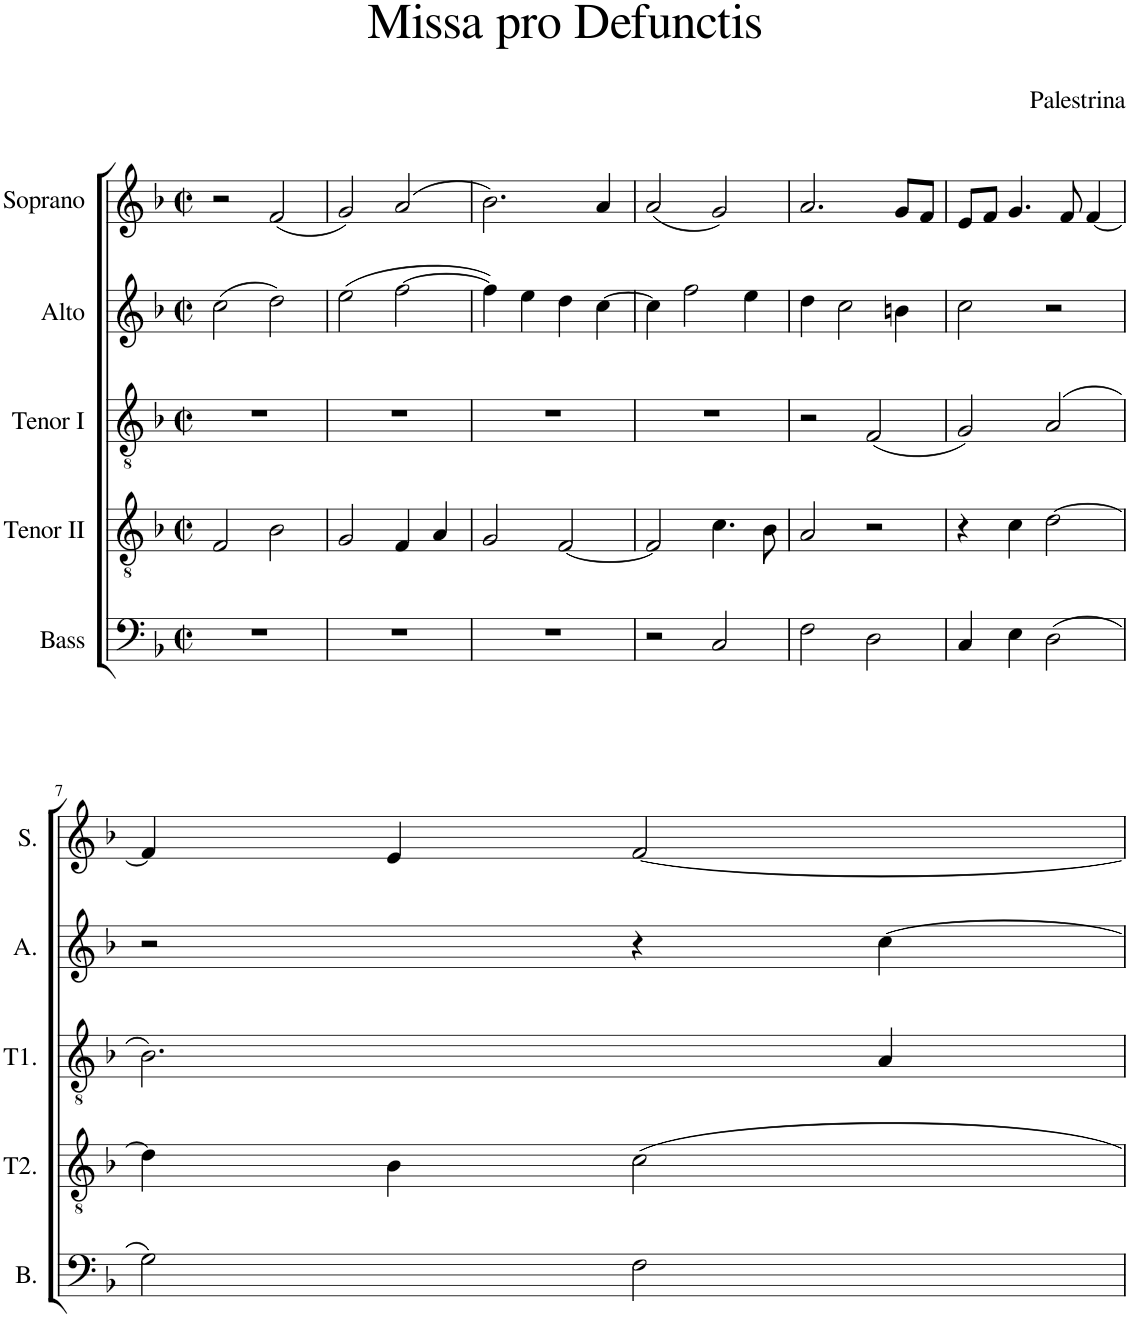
**kern	**kern	**kern	**kern	**kern
*part5	*part4	*part3	*part2	*part1
*staff5	*staff4	*staff3	*staff2	*staff1
*I"Bass	*I"Tenor II	*I"Tenor I	*I"Alto	*I"Soprano
*I'B.	*I'T2.	*I'T1.	*I'A.	*I'S.
*clefF4	*clefGv2	*clefGv2	*clefG2	*clefG2
*	*	*	*Trd1c2	*
*k[b-]	*k[b-]	*k[b-]	*k[b-]	*k[b-]
*M2/2	*M2/2	*M2/2	*M2/2	*M2/2
*met(c|)	*met(c|)	*met(c|)	*met(c|)	*met(c|)
=1	=1	=1	=1	=1
1r	2F/	1r	(2cc\	2r
.	2B-\	.	2dd\)	(2f/
=2	=2	=2	=2	=2
1r	2G/	1r	(2ee\	2g/)
.	4F/	.	[2ff\	(2a/
.	4A/	.	.	.
=3	=3	=3	=3	=3
1r	2G/	1r	4ff\])	2.b-\)
.	.	.	4ee\	.
.	[2F/	.	4dd\	.
.	.	.	[4cc\	4a/
=4	=4	=4	=4	=4
2r	2F/]	1r	4cc\]	(2a/
.	.	.	2ff\	.
2C/	4.c\	.	.	2g/)
.	.	.	4ee\	.
.	8B-\	.	.	.
=5	=5	=5	=5	=5
2F\	2A/	2r	4dd\	2.a/
.	.	.	2cc\	.
2D\	2r	(2F/	.	.
.	.	.	4bn\	8g/L
.	.	.	.	8f/J
=6	=6	=6	=6	=6
4C/	4r	2G/)	2cc\	8e/L
.	.	.	.	8f/J
4E\	4c\	.	.	4.g/
(2D\	[2d\	(2A/	2r	.
.	.	.	.	8f/
.	.	.	.	[4f/
!!LO:LB:g=z
=7	=7	=7	=7	=7
2G\)	4d\]	2.B-\)	2r	4f/]
.	4B-\	.	.	4e/
2F\	2c\	.	4r	[2f/
.	.	4A/	[4cc\	.
=	=	=	=	=
*-	*-	*-	*-	*-
